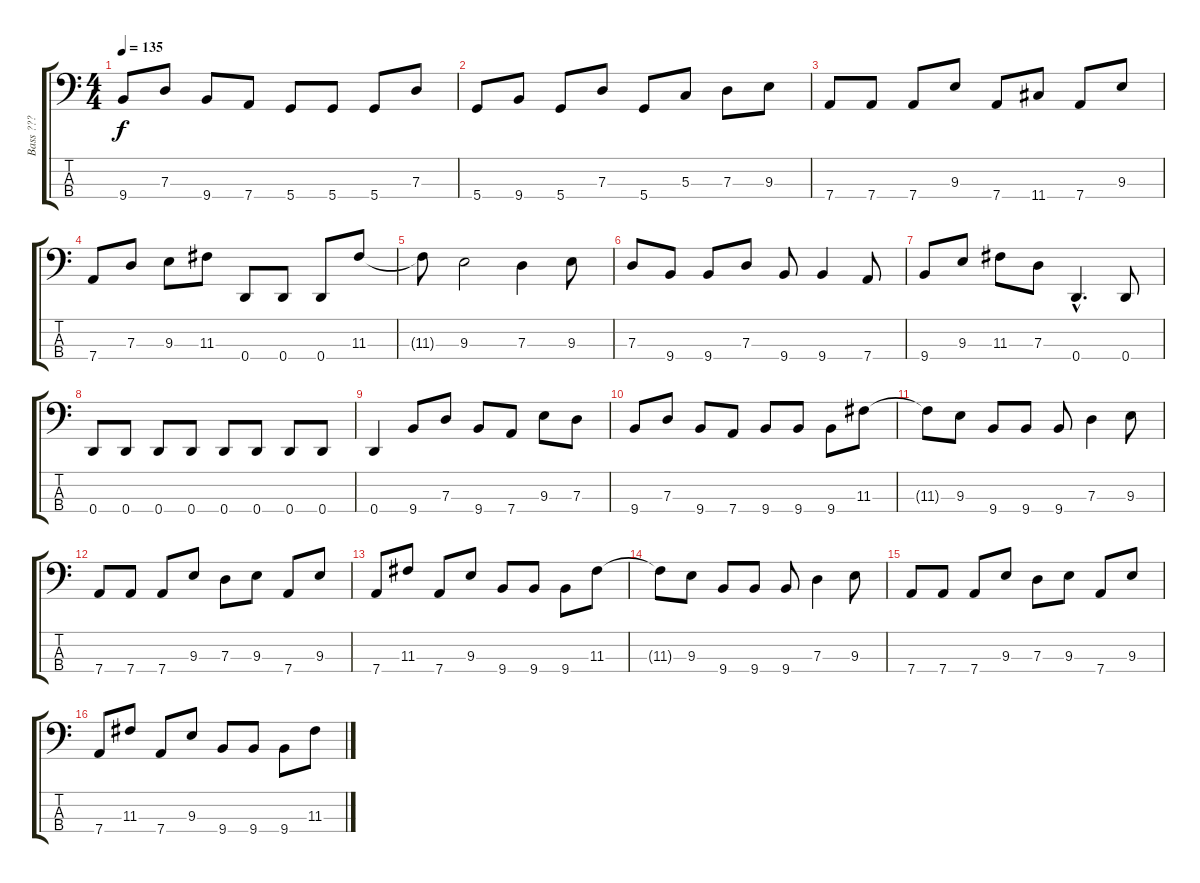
\track ("Bass ???" "Bass ???") {instrument electricbassfinger}
\staff {score tabs}
\tuning (F2 C2 G1 D1) {hide}
\ts (4 4)
\tempo 135
\clef f4
\ks c
9.4.8{dy f} 7.3.8 9.4.8 7.4.8 5.4.8 5.4.8 5.4.8 7.3.8 |
5.4.8 9.4.8 5.4.8 7.3.8 5.4.8 5.3.8 7.3.8 9.3.8 |
7.4.8 7.4.8 7.4.8 9.3.8 7.4.8 11.4.8 7.4.8 9.3.8 |
7.4.8 7.3.8 9.3.8 11.3.8 0.4.8 0.4.8 0.4.8 11.3.8 |
11.3{t}.8 9.3.2 7.3.4 9.3.8 |
7.3.8 9.4.8 9.4.8 7.3.8 9.4.8 9.4.4 7.4.8 |
9.4.8 9.3.8 11.3.8 7.3.8 0.4{hac}.4{d} 0.4.8 |
0.4.8 0.4.8 0.4.8 0.4.8 0.4.8 0.4.8 0.4.8 0.4.8 |
0.4.4 9.4.8 7.3.8 9.4.8 7.4.8 9.3.8 7.3.8 |
9.4.8 7.3.8 9.4.8 7.4.8 9.4.8 9.4.8 9.4.8 11.3.8 |
11.3{t}.8 9.3.8 9.4.8 9.4.8 9.4.8 7.3.4 9.3.8 |
7.4.8 7.4.8 7.4.8 9.3.8 7.3.8 9.3.8 7.4.8 9.3.8 |
7.4.8 11.3.8 7.4.8 9.3.8 9.4.8 9.4.8 9.4.8 11.3.8 |
11.3{t}.8 9.3.8 9.4.8 9.4.8 9.4.8 7.3.4 9.3.8 |
7.4.8 7.4.8 7.4.8 9.3.8 7.3.8 9.3.8 7.4.8 9.3.8 |
7.4.8 11.3.8 7.4.8 9.3.8 9.4.8 9.4.8 9.4.8 11.3.8
